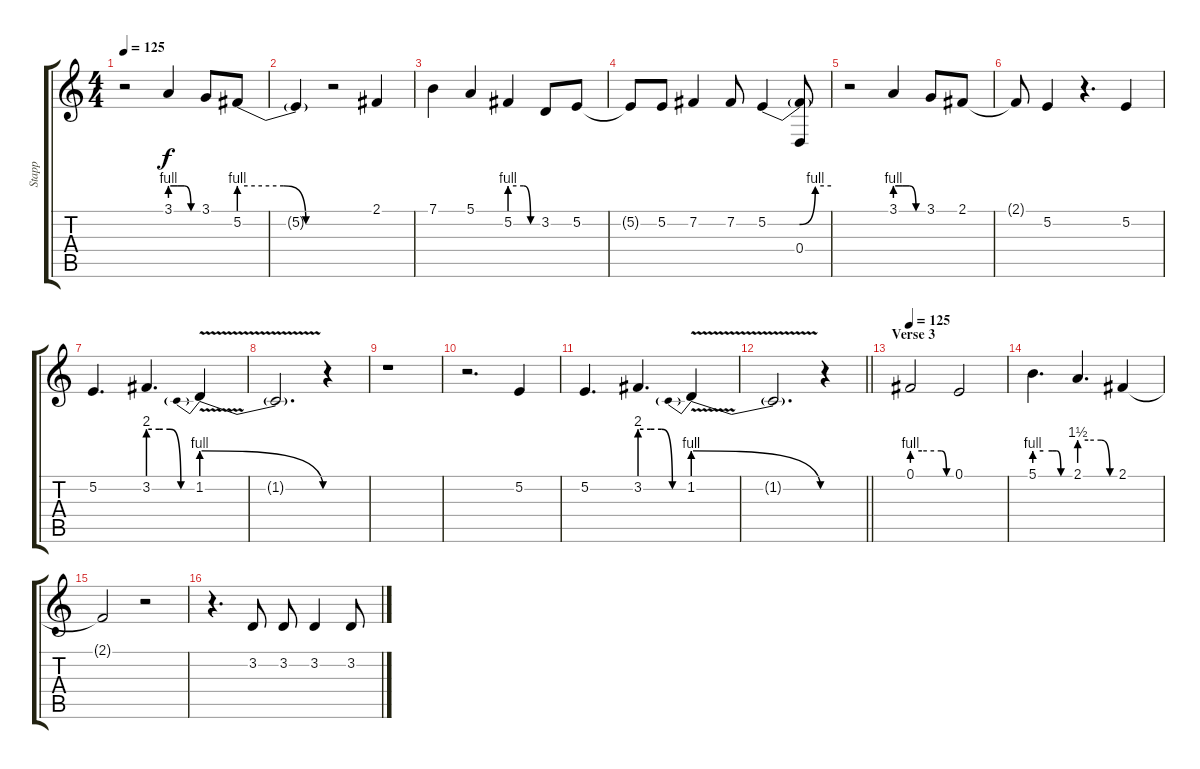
\track ("Stapp" "Stapp") {instrument cello}
\staff {score tabs}
\tuning (E4 B3 G3 D3 A2 D2) {hide}
\ts (4 4)
\tempo 125
\clef g2
\ks c
r.2{dy f volume 16} 3.1{be (custom 0 4 15 4 30 4 45 0 60 0)}.4 3.1.8 5.2{be (custom 0 4 30 4 45 0 60 0)}.8 |
5.2{t}.4 r.2 2.1.4 |
7.1.4 5.1.4 5.2{be (custom 0 4 30 4 45 0 60 0)}.4 3.2.8 5.2.8 |
5.2{t}.8 5.2.8 7.2.4 7.2.8 5.2{be (custom 0 0 30 0 45 4 60 4)}.4 (5.2{t} 0.4).8 |
r.2 3.1{be (custom 0 4 15 4 30 4 45 0 60 0)}.4 3.1.8 2.1.8 |
2.1{t}.8 5.2.4 r.4{d} 5.2.4 |
5.2.4{d} 3.2{be (custom 0 8 15 8 30 8 45 0 60 0)}.4{d} 1.2{be (prebendrelease 0 4 60 0) v}.4 |
1.2{t}.2{d} r.4 |
r.1 |
r.2{d} 5.2.4 |
5.2.4{d} 3.2{be (custom 0 8 15 8 30 8 45 0 60 0)}.4{d} 1.2{be (prebendrelease 0 4 60 0) v}.4 |
\barLineRight lightlight
1.2{t}.2{d} r.4 |
\section ("" "Verse 3")
\tempo 125
0.1{be (custom 0 4 15 4 45 4 53 0 60 0)}.2 0.1.2 |
5.1{be (custom 0 4 15 4 30 4 38 4 45 0 53 0 60 0)}.4{d} 2.1{be (custom 0 6 15 6 37 6 52 0 60 0)}.4{d} 2.1.4 |
2.1{t}.2 r.2 |
r.4{d} 3.2.8 3.2.8 3.2.4 3.2.8
